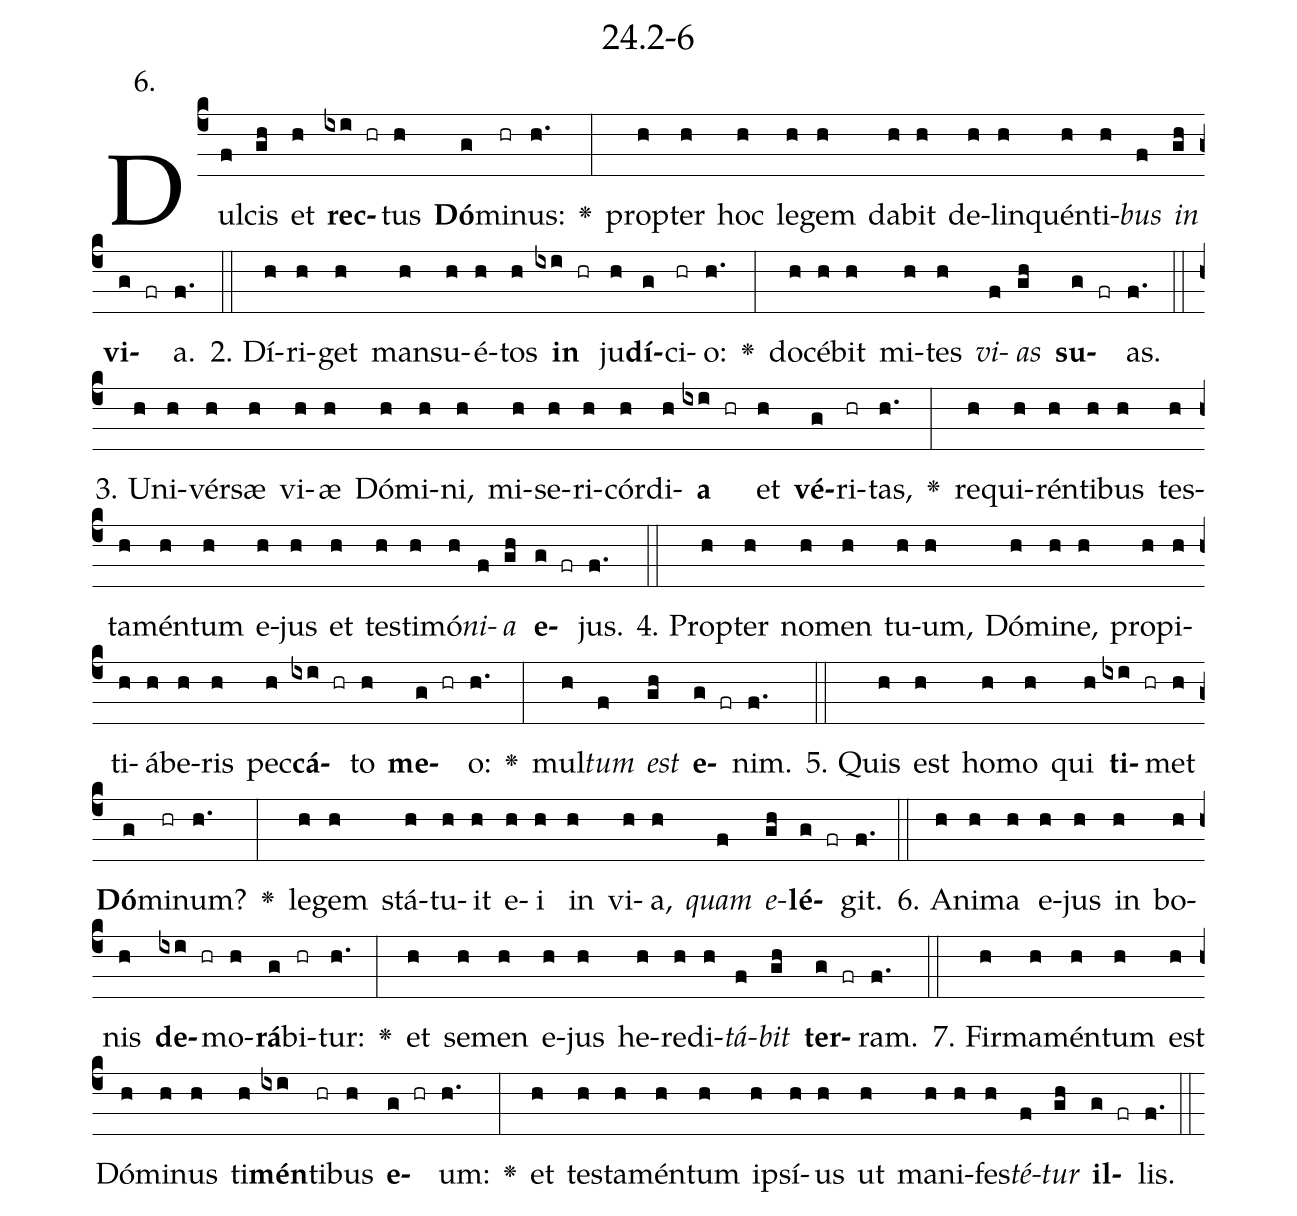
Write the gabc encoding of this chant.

name: 24.2-6;
annotation: 6.;
%%
(c4)Dul(f)cis(gh) et(h) <b>rec</b>(ixi hr)tus(h) <b>Dó</b>(g)mi(hr)nus:(h.) <v>\greheightstar</v>(:) prop(h)ter(h) hoc(h) le(h)gem(h) da(h)bit(h) de(h)lin(h)quén(h)ti(h)<i>bus</i>(f) <i>in</i>(gh) <b>vi</b>(g fr)a.(f.) (::)
2. Dí(h)ri(h)get(h) man(h)su(h)é(h)tos(h) <b>in</b>(ixi hr) ju(h)<b>dí</b>(g)ci(hr)o:(h.) <v>\greheightstar</v>(:) do(h)cé(h)bit(h) mi(h)tes(h) <i>vi</i>(f)<i>as</i>(gh) <b>su</b>(g fr)as.(f.) (::)
3. U(h)ni(h)vér(h)sæ(h) vi(h)æ(h) Dó(h)mi(h)ni,(h) mi(h)se(h)ri(h)cór(h)di(h)<b>a</b>(ixi hr) et(h) <b>vé</b>(g)ri(hr)tas,(h.) <v>\greheightstar</v>(:) re(h)qui(h)rén(h)ti(h)bus(h) tes(h)ta(h)mén(h)tum(h) e(h)jus(h) et(h) tes(h)ti(h)mó(h)<i>ni</i>(f)<i>a</i>(gh) <b>e</b>(g fr)jus.(f.) (::)
4. Prop(h)ter(h) no(h)men(h) tu(h)um,(h) Dó(h)mi(h)ne,(h) pro(h)pi(h)ti(h)á(h)be(h)ris(h) pec(h)<b>cá</b>(ixi hr)to(h) <b>me</b>(g hr)o:(h.) <v>\greheightstar</v>(:) mul(h)<i>tum</i>(f) <i>est</i>(gh) <b>e</b>(g fr)nim.(f.) (::)
5. Quis(h) est(h) ho(h)mo(h) qui(h) <b>ti</b>(ixi hr)met(h) <b>Dó</b>(g)mi(hr)num?(h.) <v>\greheightstar</v>(:) le(h)gem(h) stá(h)tu(h)it(h) e(h)i(h) in(h) vi(h)a,(h) <i>quam</i>(f) <i>e</i>(gh)<b>lé</b>(g fr)git.(f.) (::)
6. A(h)ni(h)ma(h) e(h)jus(h) in(h) bo(h)nis(h) <b>de</b>(ixi hr)mo(h)<b>rá</b>(g)bi(hr)tur:(h.) <v>\greheightstar</v>(:) et(h) se(h)men(h) e(h)jus(h) he(h)re(h)di(h)<i>tá</i>(f)<i>bit</i>(gh) <b>ter</b>(g fr)ram.(f.) (::)
7. Fir(h)ma(h)mén(h)tum(h) est(h) Dó(h)mi(h)nus(h) ti(h)<b>mén</b>(ixi)ti(hr)bus(h) <b>e</b>(g hr)um:(h.) <v>\greheightstar</v>(:) et(h) tes(h)ta(h)mén(h)tum(h) ip(h)sí(h)us(h) ut(h) ma(h)ni(h)fes(h)<i>té</i>(f)<i>tur</i>(gh) <b>il</b>(g fr)lis.(f.) (::)
